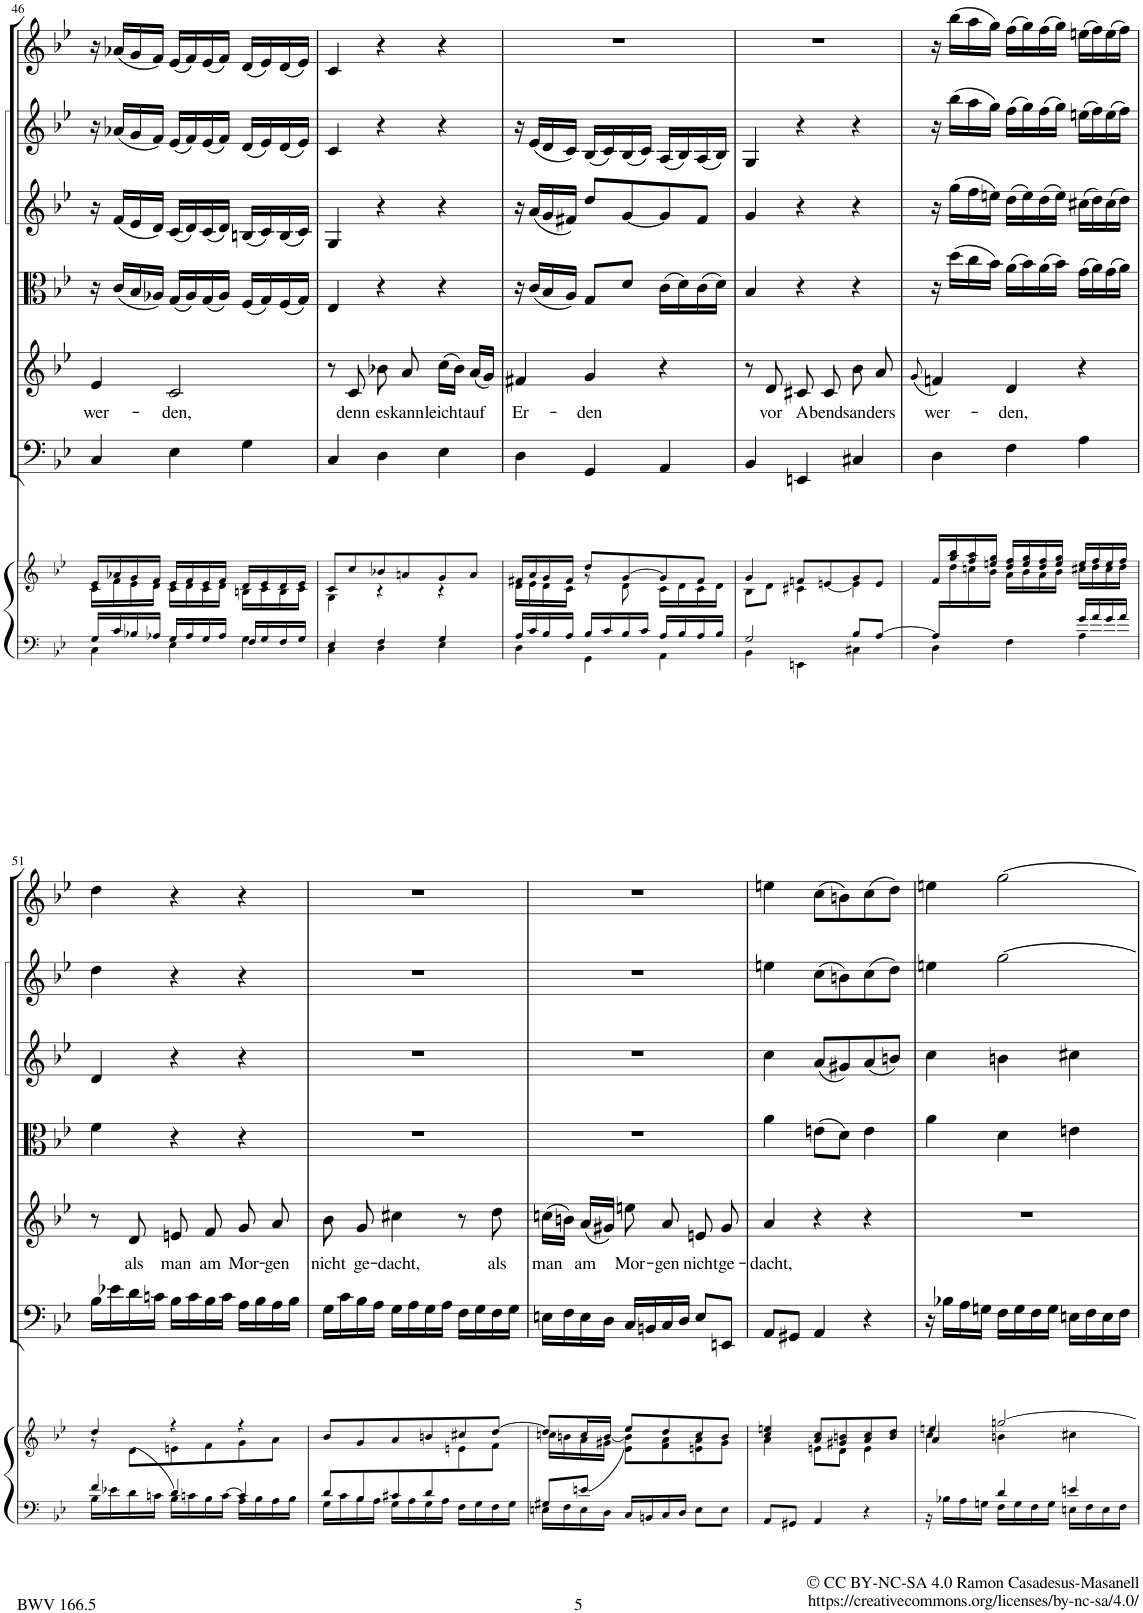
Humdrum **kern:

**kern	**kern	**kern	**kern	**text	**kern	**kern	**kern	**kern
*part7	*part7	*part6	*part5	*part5	*part4	*part3	*part2	*part1
*staff8	*staff7	*staff6	*staff5	*staff5	*staff4	*staff3	*staff2	*staff1
*I"Piano reduction	*	*I"Continuo	*I"Alto	*	*I"Viola	*I"Violino II	*I"Violino I	*I"Oboe
*I'Pno	*	*	*	*	*	*	*	*I'Ob
!!LO:PB:g=z
*clefF4	*clefG2	*clefF4	*clefG2	*	*clefC3	*clefG2	*clefG2	*clefG2
*k[b-e-]	*k[b-e-]	*k[b-e-]	*k[b-e-]	*	*k[b-e-]	*k[b-e-]	*k[b-e-]	*k[b-e-]
*M3/4	*M3/4	*M3/4	*M3/4	*	*M3/4	*M3/4	*M3/4	*M3/4
=46	=46	=46	=46	=46	=46	=46	=46	=46
*^	*^	*	*	*	*	*	*	*
!	!	!	!	!	!	!LO:LY:b	!	!	!	!
16G/LL	4C\	16e-/LL	16c\LL	4C/	4e-/	wer-	16r	16r	16r	16r
16c/	.	16a-X/	16f\	.	.	.	(16c/LL	(16f/LL	(16a-X/LL	(16a-X/LL
16B-X/	.	16g/	16e-\	.	.	.	16B-/	16e-/	16g/	16g/
16A-X/JJ	.	16f/JJ	16d\JJ	.	.	.	16A-X/JJ)	16d/JJ)	16f/JJ)	16f/JJ)
!	!	!	!	!	!	!LO:LY:b	!	!	!	!
16G/LL	4E-\	16e-/LL	16c\LL	4E-\	2c/	-den,	(16G/LL	(16c/LL	(16e-/LL	(16e-/LL
16A-/	.	16f/	16d\	.	.	.	16A-/)	16d/)	16f/)	16f/)
16G/	.	16e-/	16c\	.	.	.	(16G/	(16c/	(16e-/	(16e-/
16A-/JJ	.	16f/JJ	16d\JJ	.	.	.	16A-/JJ)	16d/JJ)	16f/JJ)	16f/JJ)
16F/LL	4G\	16d/LL	16Bn\LL	4G\	.	.	(16F/LL	(16Bn/LL	(16d/LL	(16d/LL
16G/	.	16e-/	16c\	.	.	.	16G/)	16c/)	16e-/)	16e-/)
16F/	.	16d/	16B\	.	.	.	(16F/	(16B/	(16d/	(16d/
16G/JJ	.	16e-/JJ	16c\JJ	.	.	.	16G/JJ)	16c/JJ)	16e-/JJ)	16e-/JJ)
=47	=47	=47	=47	=47	=47	=47	=47	=47	=47	=47
4E-/	4C\	8c/L	4G\	4C/	8r	.	4E-/	4G/	4c/	4c/
!	!	!	!	!	!	!LO:LY:b	!	!	!	!
.	.	8cc/	.	.	8c/	denn	.	.	.	.
!	!	!	!	!	!	!LO:LY:b	!	!	!	!
4F/	4D\	8b-X/	4r	4D\	8b-X\	es	4r	4r	4r	4r
!	!	!	!	!	!	!LO:LY:b	!	!	!	!
.	.	8an/	.	.	8a/	kann	.	.	.	.
!	!	!	!	!	!	!LO:LY:b	!	!	!	!
4G/	4E-\	8g/	4r	4E-\	(16cc\LL	leicht	4r	4r	4r	4r
.	.	.	.	.	16b-\JJ)	.	.	.	.	.
!	!	!	!	!	!	!LO:LY:b	!	!	!	!
.	.	8a/J	.	.	(16a/LL	auf	.	.	.	.
.	.	.	.	.	16g/JJ)	.	.	.	.	.
=48	=48	=48	=48	=48	=48	=48	=48	=48	=48	=48
!	!	!	!	!	!	!LO:LY:b	!	!	!	!
16A/LL	4D\	16f#X/LL	16d\LL	4D\	4f#X/	Er-	16r	16r	16r	2.r
16c/	.	16a/	16e-\	.	.	.	(16c/LL	(16a/LL	(16e-/LL	.
16B-/	.	16g/	16d\	.	.	.	16B-/	16g/	16d/	.
16A/JJ	.	16f#/JJ	16c\JJ	.	.	.	16A/JJ)	16f#X/JJ)	16c/JJ)	.
!	!	!	!	!	!	!LO:LY:b	!	!	!	!
16B-/LL	4GG\	8dd/L	8r	4GG/	4g/	-den	8G/L	8dd/L	(16B-/LL	.
16c/	.	.	.	.	.	.	.	.	16c/)	.
16B-/	.	[8g/	8d\	.	.	.	8d/J	[8g/	(16B-/	.
16c/JJ	.	.	.	.	.	.	.	.	16c/JJ)	.
16A/LL	4AA\	8g/]	16c\LL	4AA/	4r	.	(16c\LL	8g/]	(16A/LL	.
16B-/	.	.	16d\	.	.	.	16d\)	.	16B-/)	.
16A/	.	8f#/J	16c\	.	.	.	(16c\	8f#/J	(16A/	.
16B-/JJ	.	.	16d\JJ	.	.	.	16d\JJ)	.	16B-/JJ)	.
=49	=49	=49	=49	=49	=49	=49	=49	=49	=49	=49
2G/	4BB-\	4g/	8B-\L	4BB-/	8r	.	4B-/	4g/	4G/	2.r
!	!	!	!	!	!	!LO:LY:b	!	!	!	!
.	.	.	8d\J	.	8d/	vor	.	.	.	.
!	!	!	!	!	!	!LO:LY:b	!	!	!	!
.	4EEn\	8fn/L	4c#X\	4EEn/	8c#X/	A-	4r	4r	4r	.
!	!	!	!	!	!	!LO:LY:b	!	!	!	!
.	.	[<8en/	.	.	8c#/	-bends	.	.	.	.
!	!	!	!	!	!	!LO:LY:b	!	!	!	!
8B-/L	4C#X\	8g/	4e\]	4C#X/	8b-\	an-	4r	4r	4r	.
!	!	!	!	!	!	!LO:LY:b	!	!	!	!
[8A/J	.	8e/J	.	.	8a/	-ders	.	.	.	.
*v	*v	*	*	*	*	*	*	*	*	*
=50	=50	=50	=50	=50	=50	=50	=50	=50	=50
.	.	.	.	(8qg/	.	.	.	.	.
*^	*	*	*	*	*	*	*	*	*
*	*^	*	*	*	*	*	*	*	*	*
!	!	!	!	!	!	!	!LO:LY:b	!	!	!	!
16A/LL]	4ryy	4D\	16f/LL	16ryy	4D\	4fn/)	wer-	16r	16r	16r	16r
2ryy	.	.	16gg/ 16bb-/	16dd\	.	.	.	(16dd\LL	(16gg\LL	(16bb-\LL	(16bb-\LL
.	.	.	16ff/ 16aa/	16ccn\	.	.	.	16cc\	16ff\	16aa\	16aa\
.	.	.	16een/ 16gg/JJ	16b-\JJ	.	.	.	16b-\JJ)	16een\JJ)	16gg\JJ)	16gg\JJ)
!	!	!	!	!	!	!	!LO:LY:b	!	!	!	!
.	4ryy	4F\	16dd/ 16ff/LL	16a\LL	4F\	4d/	-den,	(16a\LL	(16dd\LL	(16ff\LL	(16ff\LL
.	.	.	16ee/ 16gg/	16b-\	.	.	.	16b-\)	16ee\)	16gg\)	16gg\)
.	.	.	16dd/ 16ff/	16a\	.	.	.	(16a\	(16dd\	(16ff\	(16ff\
.	.	.	16ee/ 16gg/JJ	16b-\JJ	.	.	.	16b-\JJ)	16ee\JJ)	16gg\JJ)	16gg\JJ)
.	16g/LL	4A\	16ee/LL	16cc#X\LL	4A\	4r	.	(16g\LL	(16cc#X\LL	(16een\LL	(16een\LL
8.ryy	16a/	.	16ff/	16dd\	.	.	.	16a\)	16dd\)	16ff\)	16ff\)
.	16g/	.	16ee/	16cc#\	.	.	.	(16g\	(16cc#\	(16ee\	(16ee\
.	16a/JJ	.	16ff/JJ	16dd\JJ	.	.	.	16a\JJ)	16dd\JJ)	16ff\JJ)	16ff\JJ)
*	*v	*v	*	*	*	*	*	*	*	*	*
!!LO:LB:g=z
=51	=51	=51	=51	=51	=51	=51	=51	=51	=51	=51
4f/	16B-\LL	4dd/	8r	16B-\LL	8r	.	4f\	4d/	4dd\	4dd\
.	16e-X\	.	.	16e-X\	.	.	.	.	.	.
!	!	!	!	!	!	!LO:LY:b	!	!	!	!
.	16d\	.	[>8d\L	16d\	8d/	als	.	.	.	.
.	16cn\JJ	.	.	16cn\JJ	.	.	.	.	.	.
!	!	!	!	!	!	!LO:LY:b	!	!	!	!
4d/]	16B-\LL	4r	8en\	16B-\LL	8en/	man	4r	4r	4r	4r
.	16cn\	.	.	16c\	.	.	.	.	.	.
!	!	!	!	!	!	!LO:LY:b	!	!	!	!
.	16B-\	.	8f\	16B-\	8f/	am	.	.	.	.
.	[>16c\JJ	.	.	16c\JJ	.	.	.	.	.	.
!	!	!	!	!	!	!LO:LY:b	!	!	!	!
4c/]	16A\LL	4r	8g\	16A\LL	8g/	Mor-	4r	4r	4r	4r
.	16B-\	.	.	16B-\	.	.	.	.	.	.
!	!	!	!	!	!	!LO:LY:b	!	!	!	!
.	16A\	.	8a\J	16A\	8a/	-gen	.	.	.	.
.	16B-\JJ	.	.	16B-\JJ	.	.	.	.	.	.
=52	=52	=52	=52	=52	=52	=52	=52	=52	=52	=52
!	!	!	!	!	!	!LO:LY:b	!	!	!	!
8d/L	16G\LL	8b-/L	2ryy	16G\LL	8b-\	nicht	2.r	2.r	2.r	2.r
.	16c\	.	.	16c\	.	.	.	.	.	.
!	!	!	!	!	!	!LO:LY:b	!	!	!	!
8B-/	16B-\	8g/	.	16B-\	8g/	ge-	.	.	.	.
.	16A\JJ	.	.	16A\JJ	.	.	.	.	.	.
!	!	!	!	!	!	!LO:LY:b	!	!	!	!
8c#X/	16G\LL	8a/	.	16G\LL	4cc#X\	-dacht,	.	.	.	.
.	16A\	.	.	16A\	.	.	.	.	.	.
8d/	16G\	8bn/	.	16G\	.	.	.	.	.	.
.	16A\JJ	.	.	16A\JJ	.	.	.	.	.	.
4ryy	16F\LL	8cc#X/	8en\	16F\LL	8r	.	.	.	.	.
.	16G\	.	.	16G\	.	.	.	.	.	.
!	!	!	!	!	!	!LO:LY:b	!	!	!	!
.	16F\	[8dd/J	8f\J	16F\	8dd\	als	.	.	.	.
.	16G\JJ	.	.	16G\JJ	.	.	.	.	.	.
=53	=53	=53	=53	=53	=53	=53	=53	=53	=53	=53
!	!	!	!	!	!	!LO:LY:b	!	!	!	!
8G#X/L	16En\LL	8dd/L]	16ccn\LL	16En\LL	(16ccn\LL	man	2.r	2.r	2.r	2.r
.	16F\	.	16bn\	16F\	16bn\JJ)	.	.	.	.	.
!	!	!	!	!	!	!LO:LY:b	!	!	!	!
[<8en/J	16E\	16cc/L	16a\	16E\	(16a/LL	am	.	.	.	.
.	16D\JJ	[<16b/JJ	16g#X\JJ	16D\JJ	16g#X/JJ)	.	.	.	.	.
!	!	!	!	!	!	!LO:LY:b	!	!	!	!
16C/LL	2ryy	8ee-/L	8e\] 8b\]L	16C/LL	8een\	Mor-	.	.	.	.
16BBn/	.	.	.	16BBn/	.	.	.	.	.	.
!	!	!	!	!	!	!LO:LY:b	!	!	!	!
16C/	.	8dd/	8f\ 8a\	16C/	8a/	-gen	.	.	.	.
16D/JJ	.	.	.	16D/JJ	.	.	.	.	.	.
!	!	!	!	!	!	!LO:LY:b	!	!	!	!
8E\L	.	8cc/	8en\ 8a\	8E/L	8en/	nicht	.	.	.	.
!	!	!	!	!	!	!LO:LY:b	!	!	!	!
8E\J	.	8b/J	8g#\J	8EEn/J	8g#/	ge-	.	.	.	.
*v	*v	*	*	*	*	*	*	*	*	*
=54	=54	=54	=54	=54	=54	=54	=54	=54	=54
!	!	!	!	!	!LO:LY:b	!	!	!	!
8AA/L	4cc/ 4een/	4a\	8AA/L	4a/	-dacht,	4a\	4cc\	4een\	4een\
8GG#X/J	.	.	8GG#X/J	.	.	.	.	.	.
4AA/	8a/ 8cc/L	8en\L	4AA/	4r	.	(8en\L	(8a/L	(8cc\L	(8cc\L
.	8g#X/ 8bn/	8d\J	.	.	.	8d\J)	8g#X/)	8bn\)	8bn\)
4r	8a/ 8cc/	4e\	4r	4r	.	4e\	(8a/	(8cc\	(8cc\
.	8b/ 8dd/J	.	.	.	.	.	8bn/J)	8dd\J)	8dd\J)
=55	=55	=55	=55	=55	=55	=55	=55	=55	=55
*^	*	*^	*	*	*	*	*	*	*
4ryy	16r	4een/	4cc\	4a/	16r	2.r	.	4a\	4cc\	4een\	4een\
.	16B-X\LL	.	.	.	16B-X\LL	.	.	.	.	.	.
.	16A\	.	.	.	16A\	.	.	.	.	.	.
.	16Gn\JJ	.	.	.	16Gn\JJ	.	.	.	.	.	.
4d/	16F\LL	[2ggn/	4bn\	2ryy	16F\LL	.	.	4d\	4bn\	[2gg\	[2gg\
.	16G\	.	.	.	16G\	.	.	.	.	.	.
.	16F\	.	.	.	16F\	.	.	.	.	.	.
.	16G\JJ	.	.	.	16G\JJ	.	.	.	.	.	.
4en/	16En\LL	.	4cc#X\	.	16En\LL	.	.	4en\	4cc#X\	.	.
.	16F\	.	.	.	16F\	.	.	.	.	.	.
.	16E\	.	.	.	16E\	.	.	.	.	.	.
.	16F\JJ	.	.	.	16F\JJ	.	.	.	.	.	.
*v	*v	*	*	*	*	*	*	*	*	*	*
*	*v	*v	*v	*	*	*	*	*	*	*
=	=	=	=	=	=	=	=	=
*-	*-	*-	*-	*-	*-	*-	*-	*-
